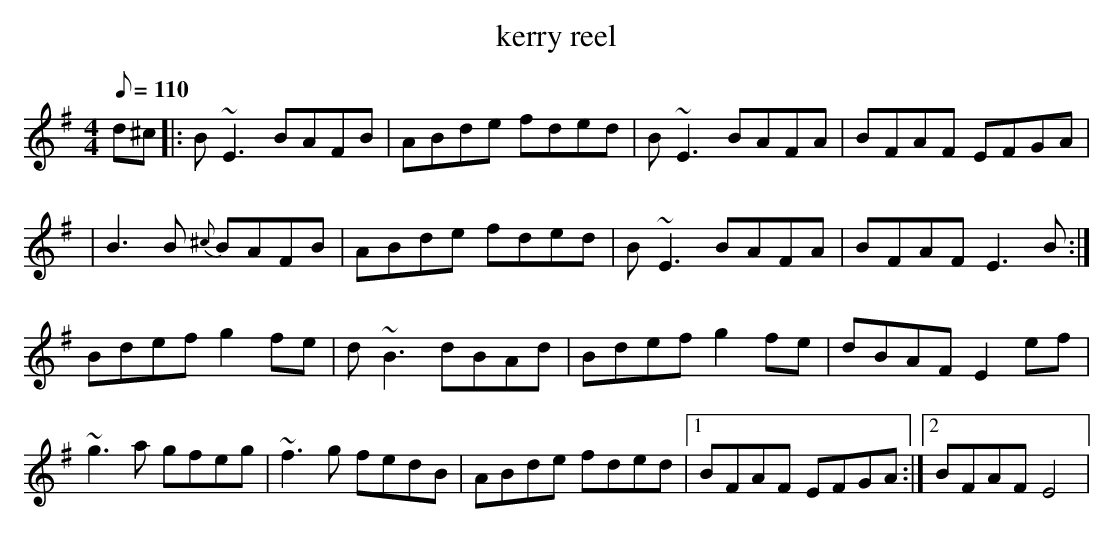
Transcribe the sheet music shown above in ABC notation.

X:1
T:kerry reel
M:4/4
Q:110
K:Em
d^c|:B~E3 BAFB|ABde fded|B~E3 BAFA|BFAF EFGA|
|B3B {^c}BAFB|ABde fded|B~E3 BAFA|BFAF E3B:|
Bdef g2fe|d~B3 dBAd|Bdef g2fe|dBAF E2ef|
~g3a gfeg|~f3g fedB|ABde fded|1 BFAF EFGA:|2 BFAF E4|
